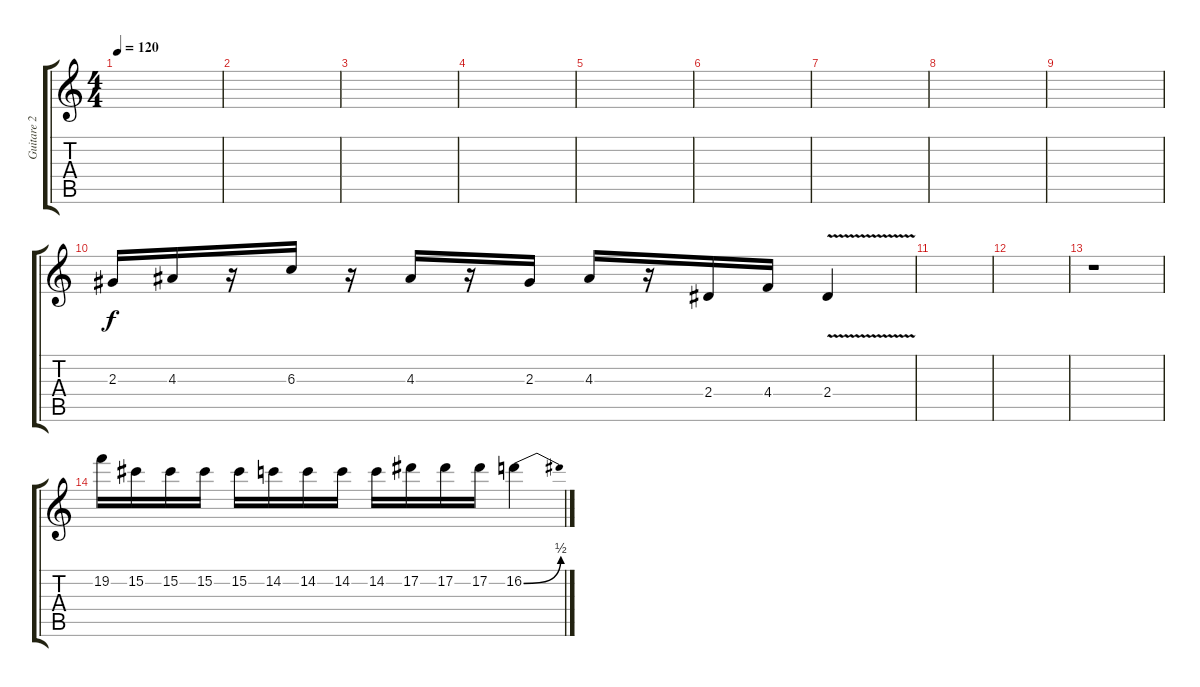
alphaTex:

\track ("Guitare 2" "Guitare 2") {instrument distortionguitar}
\staff {score tabs}
\tuning (Eb4 Bb3 Gb3 Db3 Ab2 Eb2) {hide}
\ts (4 4)
\tempo 120
\clef g2
\ks c
|
|
|
|
|
|
|
|
|
2.3.16 4.3.16 r.16 6.3.16 r.16 4.3.16 r.16 2.3.16 4.3.16 r.16 2.4.16 4.4.16 2.4{v}.4 |
|
|
r.1 |
19.2.16 15.2.16 15.2.16 15.2.16 15.2.16 14.2.16 14.2.16 14.2.16 14.2.16 17.2.16 17.2.16 17.2.16 16.2{be (bend 0 0 60 2)}.4
